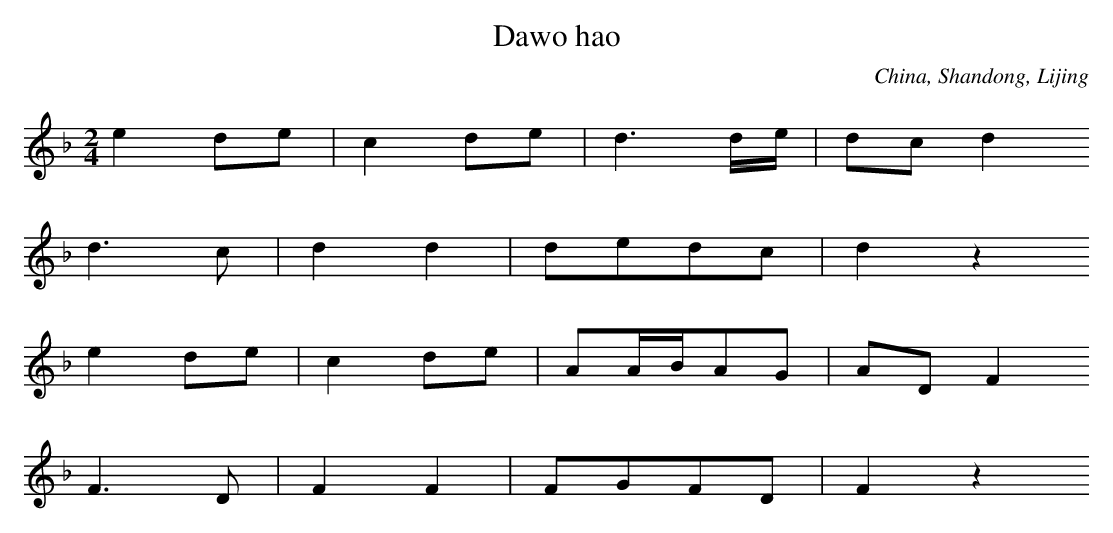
X:1
T: Dawo hao
O: China, Shandong, Lijing
M: 2/4
L: 1/16
K: F
e4d2e2 | c4d2e2 | d6de | d2c2d4
d6c2 | d4d4 | d2e2d2c2 | d4z4
e4d2e2 | c4d2e2 | A2ABA2G2 | A2D2F4
F6D2 | F4F4 | F2G2F2D2 | F4z4
